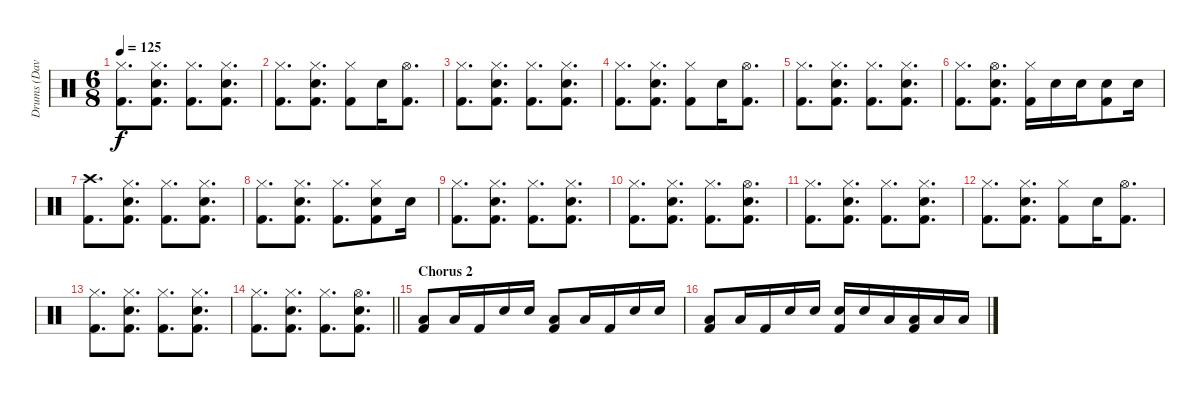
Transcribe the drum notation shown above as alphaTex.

\track ("Drums (Dave Grohl)" "Drums (Dav") {instrument percussion}
\staff {score}
\articulation defaults
\ts (6 8)
\tempo 125
\clef neutral
\ks c
("Hi-Hat (closed)" "Kick (hit) 2").8{d dy f} ("Hi-Hat (closed)" "Electric Snare (hit)" "Kick (hit) 2").8{d} ("Hi-Hat (closed)" "Kick (hit) 2").8{d} ("Hi-Hat (closed)" "Electric Snare (hit)" "Kick (hit) 2").8{d} |
("Hi-Hat (closed)" "Kick (hit) 2").8{d} ("Hi-Hat (closed)" "Electric Snare (hit)" "Kick (hit) 2").8{d} ("Hi-Hat (closed)" "Kick (hit) 2").8 "Electric Snare (hit)".16 ("Hi-Hat (open)" "Kick (hit) 2").8{d} |
("Hi-Hat (closed)" "Kick (hit) 2").8{d} ("Hi-Hat (closed)" "Electric Snare (hit)" "Kick (hit) 2").8{d} ("Hi-Hat (closed)" "Kick (hit) 2").8{d} ("Hi-Hat (closed)" "Electric Snare (hit)" "Kick (hit) 2").8{d} |
("Hi-Hat (closed)" "Kick (hit) 2").8{d} ("Hi-Hat (closed)" "Electric Snare (hit)" "Kick (hit) 2").8{d} ("Hi-Hat (closed)" "Kick (hit) 2").8 "Electric Snare (hit)".16 ("Hi-Hat (open)" "Kick (hit) 2").8{d} |
("Hi-Hat (closed)" "Kick (hit) 2").8{d} ("Hi-Hat (closed)" "Electric Snare (hit)" "Kick (hit) 2").8{d} ("Hi-Hat (closed)" "Kick (hit) 2").8{d} ("Hi-Hat (closed)" "Electric Snare (hit)" "Kick (hit) 2").8{d} |
("Hi-Hat (closed)" "Kick (hit) 2").8{d} ("Hi-Hat (open)" "Electric Snare (hit)" "Kick (hit) 2").8{d} ("Hi-Hat (closed)" "Kick (hit) 2").16 "Electric Snare (hit)".16 "Electric Snare (hit)".16 ("Electric Snare (hit)" "Kick (hit) 2").8 "Electric Snare (hit)".16 |
("Crash high (hit)" "Kick (hit) 2").8{d} ("Hi-Hat (closed)" "Electric Snare (hit)" "Kick (hit) 2").8{d} ("Hi-Hat (closed)" "Kick (hit) 2").8{d} ("Hi-Hat (closed)" "Electric Snare (hit)" "Kick (hit) 2").8{d} |
("Hi-Hat (closed)" "Kick (hit) 2").8{d} ("Hi-Hat (closed)" "Electric Snare (hit)" "Kick (hit) 2").8{d} ("Hi-Hat (closed)" "Kick (hit) 2").8{d} ("Hi-Hat (closed)" "Electric Snare (hit)" "Kick (hit) 2").8 "Electric Snare (hit)".16 |
("Hi-Hat (closed)" "Kick (hit) 2").8{d} ("Hi-Hat (closed)" "Electric Snare (hit)" "Kick (hit) 2").8{d} ("Hi-Hat (closed)" "Kick (hit) 2").8{d} ("Hi-Hat (closed)" "Electric Snare (hit)" "Kick (hit) 2").8{d} |
("Hi-Hat (closed)" "Kick (hit) 2").8{d} ("Hi-Hat (closed)" "Electric Snare (hit)" "Kick (hit) 2").8{d} ("Hi-Hat (closed)" "Kick (hit) 2").8{d} ("Hi-Hat (open)" "Electric Snare (hit)" "Kick (hit) 2").8{d} |
("Hi-Hat (closed)" "Kick (hit) 2").8{d} ("Hi-Hat (closed)" "Electric Snare (hit)" "Kick (hit) 2").8{d} ("Hi-Hat (closed)" "Kick (hit) 2").8{d} ("Hi-Hat (closed)" "Electric Snare (hit)" "Kick (hit) 2").8{d} |
("Hi-Hat (closed)" "Kick (hit) 2").8{d} ("Hi-Hat (closed)" "Electric Snare (hit)" "Kick (hit) 2").8{d} ("Hi-Hat (closed)" "Kick (hit) 2").8 "Electric Snare (hit)".16 ("Hi-Hat (open)" "Kick (hit) 2").8{d} |
("Hi-Hat (closed)" "Kick (hit) 2").8{d} ("Hi-Hat (closed)" "Electric Snare (hit)" "Kick (hit) 2").8{d} ("Hi-Hat (closed)" "Kick (hit) 2").8{d} ("Hi-Hat (closed)" "Electric Snare (hit)" "Kick (hit) 2").8{d} |
\barLineRight lightlight
("Hi-Hat (closed)" "Kick (hit) 2").8{d} ("Hi-Hat (closed)" "Electric Snare (hit)" "Kick (hit) 2").8{d} ("Hi-Hat (closed)" "Kick (hit) 2").8{d} ("Hi-Hat (open)" "Electric Snare (hit)" "Kick (hit) 2").8{d} |
\section ("" "Chorus 2")
("Low Tom (hit)" "Kick (hit) 2").8 "Low Tom (hit)".16 "Kick (hit) 2".16 "Electric Snare (hit)".16 "Electric Snare (hit)".16 ("Low Tom (hit)" "Kick (hit) 2").8 "Low Tom (hit)".16 "Kick (hit) 2".16 "Electric Snare (hit)".16 "Electric Snare (hit)".16 |
("Low Tom (hit)" "Kick (hit) 2").8 "Low Tom (hit)".16 "Kick (hit) 2".16 "Electric Snare (hit)".16 "Electric Snare (hit)".16 ("Electric Snare (hit)" "Kick (hit) 2").16 "Electric Snare (hit)".16 "Low Tom (hit)".16 ("Low Tom (hit)" "Kick (hit) 2").16 "Low Floor Tom (hit)".16 "Low Floor Tom (hit)".16
